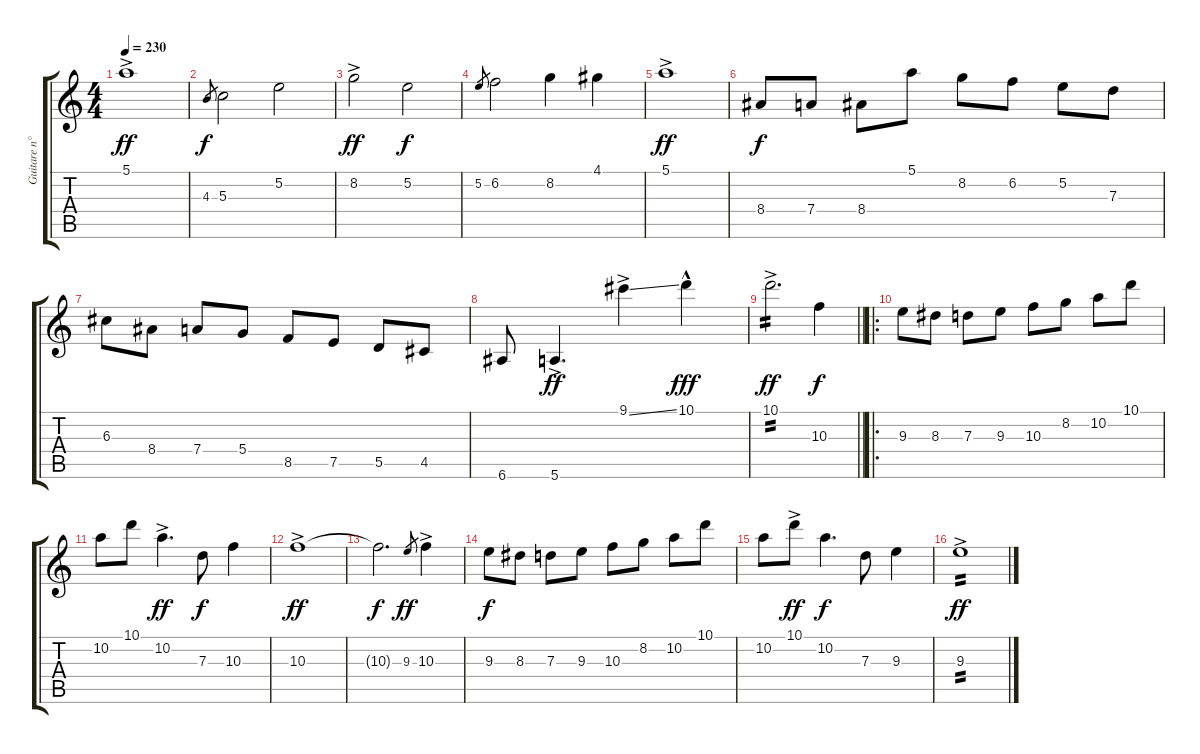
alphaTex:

\track ("Guitare n°1" "Guitare n°") {instrument acousticguitarsteel}
\staff {score tabs}
\tuning (E4 B3 G3 D3 A2 E2) {hide}
\ts (4 4)
\tempo 230
\clef g2
\ks c
5.1{ac}.1{dy ff} |
4.3.8{gr dy f} 5.3.2 5.2.2 |
8.2{ac}.2{dy ff} 5.2.2{dy f} |
5.2.8{gr} 6.2.2 8.2.4 4.1.4 |
5.1{ac}.1{dy ff} |
8.4.8{dy f} 7.4.8 8.4.8 5.1.8 8.2.8 6.2.8 5.2.8 7.3.8 |
6.3.8 8.4.8 7.4.8 5.4.8 8.5.8 7.5.8 5.5.8 4.5.8 |
6.6.8 5.6{ac}.4{d dy ff} 9.1{ss ac}.4 10.1{hac}.4{dy fff} |
\barLineRight lightlight
10.1{ac}.2{d tp 2 dy ff} 10.3.4{dy f} |
\ro
9.3.8 8.3.8 7.3.8 9.3.8 10.3.8 8.2.8 10.2.8 10.1.8 |
10.2.8 10.1.8 10.2{ac}.4{d dy ff} 7.3.8{dy f} 10.3.4 |
10.3{ac}.1{dy ff} |
10.3{t}.2{d dy f} 9.3.8{gr dy ff} 10.3{ac}.4 |
9.3.8{dy f} 8.3.8 7.3.8 9.3.8 10.3.8 8.2.8 10.2.8 10.1.8 |
10.2.8 10.1{ac}.8{dy ff} 10.2.4{d dy f} 7.3.8 9.3.4 |
9.3{ac}.1{tp 2 dy ff}
